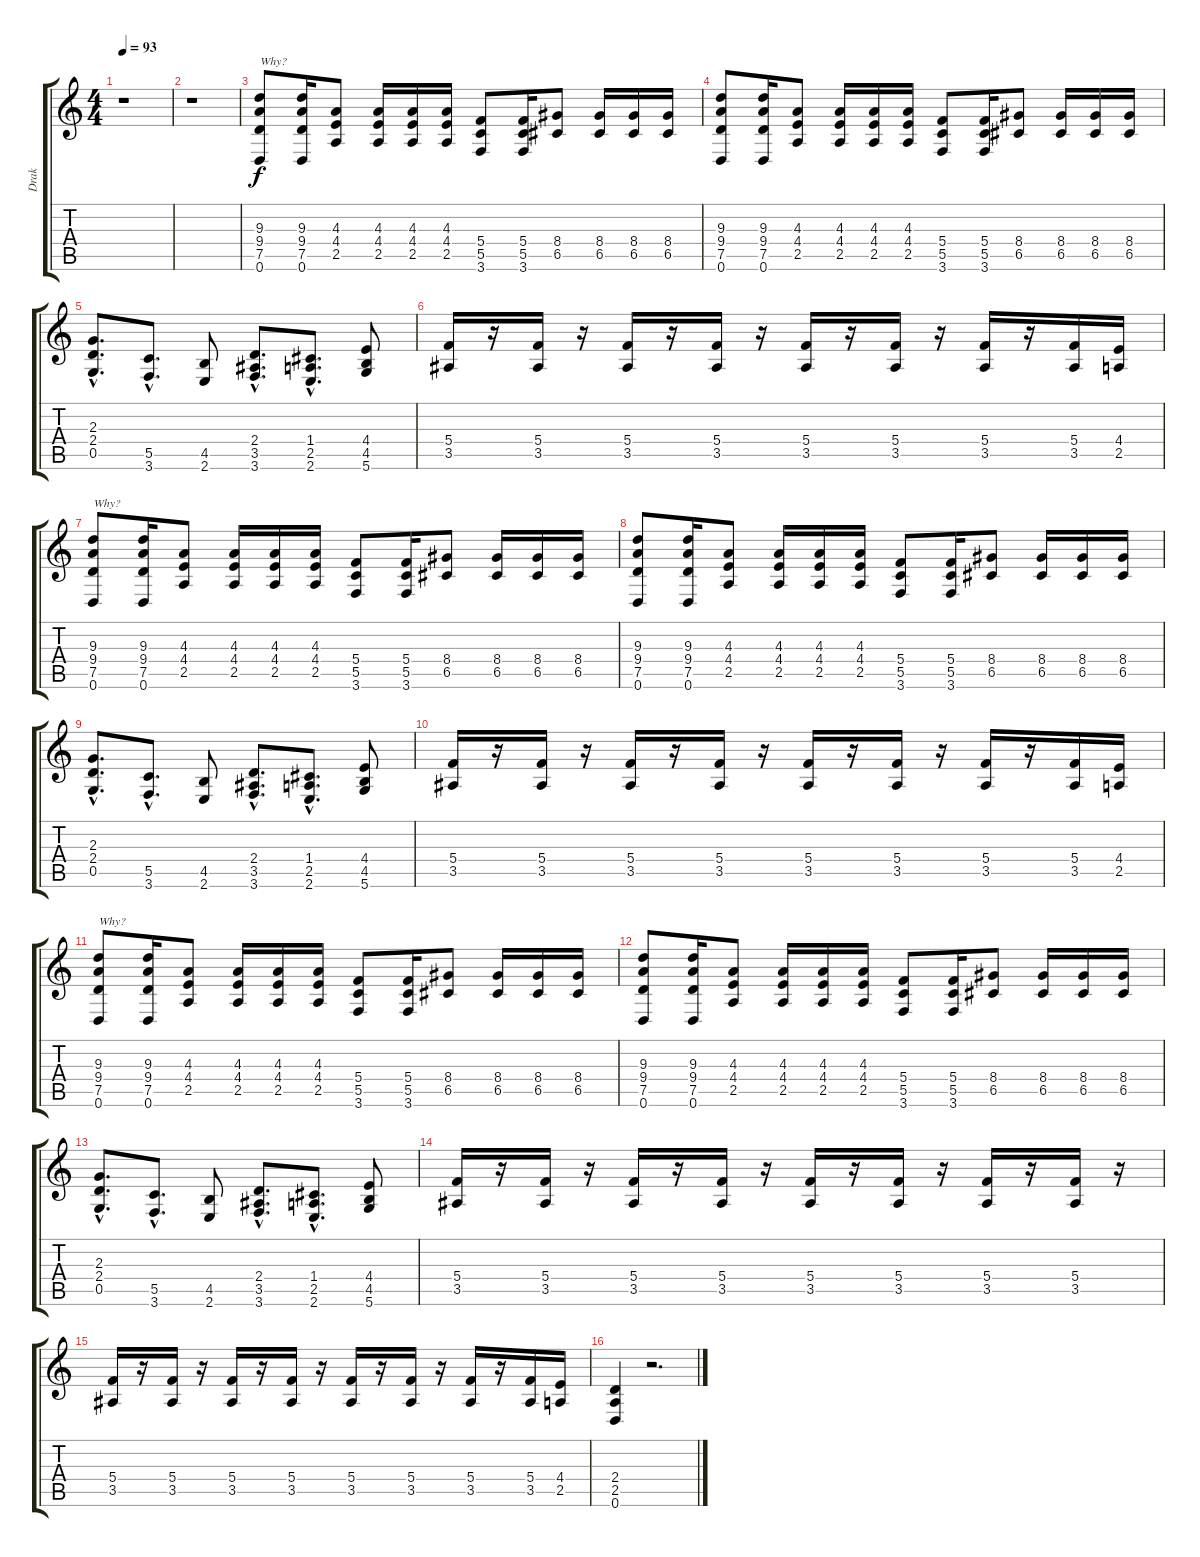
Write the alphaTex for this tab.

\track ("Drak" "Drak") {instrument distortionguitar}
\staff {score tabs}
\tuning (D4 A3 F3 C3 G2 D2) {hide}
\ts (4 4)
\tempo 93
\clef g2
\ks c
r.1{dy f} |
r.1 |
(9.3 9.4 7.5 0.6).8{txt "Why?"} (9.3 9.4 7.5 0.6).16 (4.3 4.4 2.5).8 (4.3 4.4 2.5).16 (4.3 4.4 2.5).16 (4.3 4.4 2.5).16 (5.4 5.5 3.6).8 (5.4 5.5 3.6).16 (8.4 6.5).8 (8.4 6.5).16 (8.4 6.5).16 (8.4 6.5).16 |
(9.3 9.4 7.5 0.6).8 (9.3 9.4 7.5 0.6).16 (4.3 4.4 2.5).8 (4.3 4.4 2.5).16 (4.3 4.4 2.5).16 (4.3 4.4 2.5).16 (5.4 5.5 3.6).8 (5.4 5.5 3.6).16 (8.4 6.5).8 (8.4 6.5).16 (8.4 6.5).16 (8.4 6.5).16 |
(2.3{hac} 2.4{hac} 0.5{hac}).8{d} (5.5{hac} 3.6{hac}).8{d} (4.5 2.6).8 (2.4{hac} 3.5{hac} 3.6{hac}).8{d} (1.4{hac} 2.5{hac} 2.6{hac}).8{d} (4.4 4.5 5.6).8 |
(5.4 3.5).16 r.16 (5.4 3.5).16 r.16 (5.4 3.5).16 r.16 (5.4 3.5).16 r.16 (5.4 3.5).16 r.16 (5.4 3.5).16 r.16 (5.4 3.5).16 r.16 (5.4 3.5).16 (4.4 2.5).16 |
(9.3 9.4 7.5 0.6).8{txt "Why?"} (9.3 9.4 7.5 0.6).16 (4.3 4.4 2.5).8 (4.3 4.4 2.5).16 (4.3 4.4 2.5).16 (4.3 4.4 2.5).16 (5.4 5.5 3.6).8 (5.4 5.5 3.6).16 (8.4 6.5).8 (8.4 6.5).16 (8.4 6.5).16 (8.4 6.5).16 |
(9.3 9.4 7.5 0.6).8 (9.3 9.4 7.5 0.6).16 (4.3 4.4 2.5).8 (4.3 4.4 2.5).16 (4.3 4.4 2.5).16 (4.3 4.4 2.5).16 (5.4 5.5 3.6).8 (5.4 5.5 3.6).16 (8.4 6.5).8 (8.4 6.5).16 (8.4 6.5).16 (8.4 6.5).16 |
(2.3{hac} 2.4{hac} 0.5{hac}).8{d} (5.5{hac} 3.6{hac}).8{d} (4.5 2.6).8 (2.4{hac} 3.5{hac} 3.6{hac}).8{d} (1.4{hac} 2.5{hac} 2.6{hac}).8{d} (4.4 4.5 5.6).8 |
(5.4 3.5).16 r.16 (5.4 3.5).16 r.16 (5.4 3.5).16 r.16 (5.4 3.5).16 r.16 (5.4 3.5).16 r.16 (5.4 3.5).16 r.16 (5.4 3.5).16 r.16 (5.4 3.5).16 (4.4 2.5).16 |
(9.3 9.4 7.5 0.6).8{txt "Why?"} (9.3 9.4 7.5 0.6).16 (4.3 4.4 2.5).8 (4.3 4.4 2.5).16 (4.3 4.4 2.5).16 (4.3 4.4 2.5).16 (5.4 5.5 3.6).8 (5.4 5.5 3.6).16 (8.4 6.5).8 (8.4 6.5).16 (8.4 6.5).16 (8.4 6.5).16 |
(9.3 9.4 7.5 0.6).8 (9.3 9.4 7.5 0.6).16 (4.3 4.4 2.5).8 (4.3 4.4 2.5).16 (4.3 4.4 2.5).16 (4.3 4.4 2.5).16 (5.4 5.5 3.6).8 (5.4 5.5 3.6).16 (8.4 6.5).8 (8.4 6.5).16 (8.4 6.5).16 (8.4 6.5).16 |
(2.3{hac} 2.4{hac} 0.5{hac}).8{d} (5.5{hac} 3.6{hac}).8{d} (4.5 2.6).8 (2.4{hac} 3.5{hac} 3.6{hac}).8{d} (1.4{hac} 2.5{hac} 2.6{hac}).8{d} (4.4 4.5 5.6).8 |
(5.4 3.5).16 r.16 (5.4 3.5).16 r.16 (5.4 3.5).16 r.16 (5.4 3.5).16 r.16 (5.4 3.5).16 r.16 (5.4 3.5).16 r.16 (5.4 3.5).16 r.16 (5.4 3.5).16 r.16 |
(5.4 3.5).16 r.16 (5.4 3.5).16 r.16 (5.4 3.5).16 r.16 (5.4 3.5).16 r.16 (5.4 3.5).16 r.16 (5.4 3.5).16 r.16 (5.4 3.5).16 r.16 (5.4 3.5).16 (4.4 2.5).16 |
(2.4 2.5 0.6).4 r.2{d}
